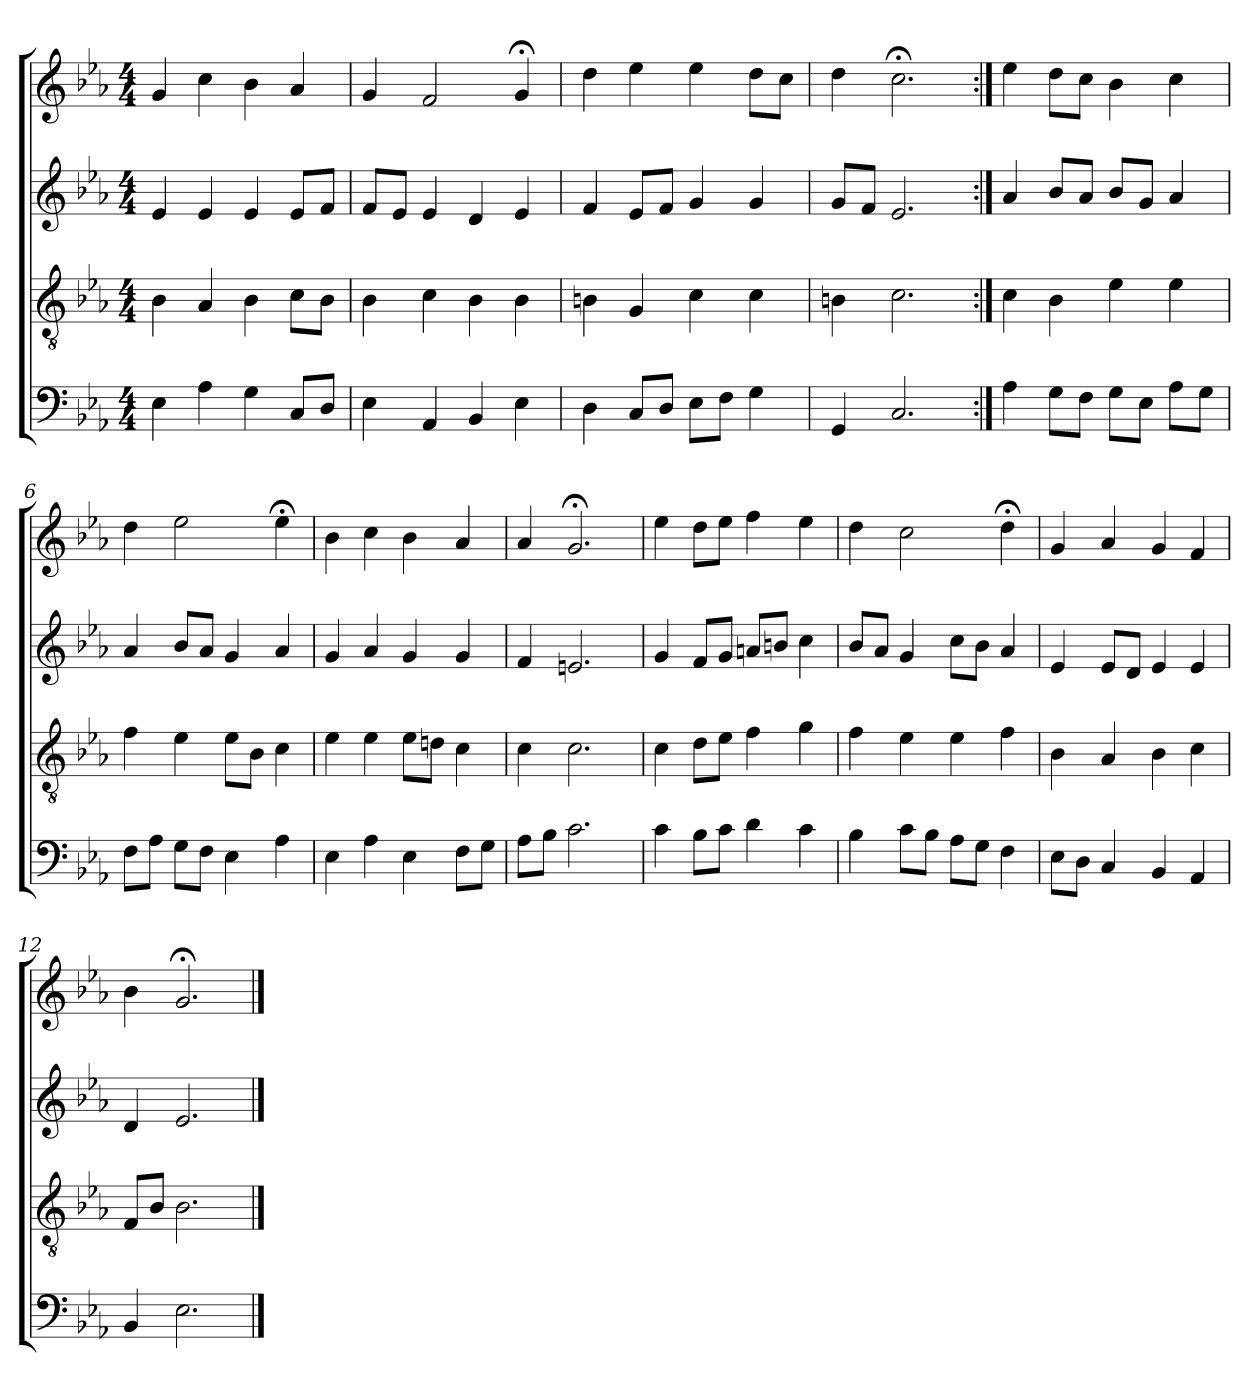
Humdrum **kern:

**kern	**kern	**kern	**kern
*part4	*part3	*part2	*part1
*staff4	*staff3	*staff2	*staff1
*clefF4	*clefGv2	*clefG2	*clefG2
*k[b-e-a-]	*k[b-e-a-]	*k[b-e-a-]	*k[b-e-a-]
*M4/4	*M4/4	*M4/4	*M4/4
=1	=1	=1	=1
4E-\	4B-\	4e-/	4g/
4A-\	4A-/	4e-/	4cc\
4G\	4B-\	4e-/	4b-\
8C/L	8c\L	8e-/L	4a-/
8D/J	8B-\J	8f/J	.
=2	=2	=2	=2
4E-\	4B-\	8f/L	4g/
.	.	8e-/J	.
4AA-/	4c\	4e-/	2f/
4BB-/	4B-\	4d/	.
4E-\	4B-\	4e-/	4g;/
=3	=3	=3	=3
4D\	4Bn\	4f/	4dd\
8C/L	4G/	8e-/L	4ee-\
8D/J	.	8f/J	.
8E-\L	4c\	4g/	4ee-\
8F\J	.	.	.
4G\	4c\	4g/	8dd\L
.	.	.	8cc\J
=4	=4	=4	=4
4GG/	4Bn\	8g/L	4dd\
.	.	8f/J	.
2.C/	2.c\	2.e-/	2.cc;\
=5:|!	=5:|!	=5:|!	=5:|!
4A-\	4c\	4a-/	4ee-\
8G\L	4B-\	8b-/L	8dd\L
8F\J	.	8a-/J	8cc\J
8G\L	4e-\	8b-/L	4b-\
8E-\J	.	8g/J	.
8A-\L	4e-\	4a-/	4cc\
8G\J	.	.	.
=6	=6	=6	=6
8F\L	4f\	4a-/	4dd\
8A-\J	.	.	.
8G\L	4e-\	8b-/L	2ee-\
8F\J	.	8a-/J	.
4E-\	8e-\L	4g/	.
.	8B-\J	.	.
4A-\	4c\	4a-/	4ee-;\
=7	=7	=7	=7
4E-\	4e-\	4g/	4b-\
4A-\	4e-\	4a-/	4cc\
4E-\	8e-\L	4g/	4b-\
.	8dn\J	.	.
8F\L	4c\	4g/	4a-/
8G\J	.	.	.
!!LO:LB:g=z
=8	=8	=8	=8
8A-\L	4c\	4f/	4a-/
8B-\J	.	.	.
2.c\	2.c\	2.en/	2.g;/
=9	=9	=9	=9
4c\	4c\	4g/	4ee-\
8B-\L	8d\L	8f/L	8dd\L
8c\J	8e-\J	8g/J	8ee-\J
4d\	4f\	8an/L	4ff\
.	.	8bn/J	.
4c\	4g\	4cc\	4ee-\
=10	=10	=10	=10
4B-\	4f\	8b-/L	4dd\
.	.	8a-/J	.
8c\L	4e-\	4g/	2cc\
8B-\J	.	.	.
8A-\L	4e-\	8cc\L	.
8G\J	.	8b-\J	.
4F\	4f\	4a-/	4dd;\
=11	=11	=11	=11
8E-\L	4B-\	4e-/	4g/
8D\J	.	.	.
4C/	4A-/	8e-/L	4a-/
.	.	8d/J	.
4BB-/	4B-\	4e-/	4g/
4AA-/	4c\	4e-/	4f/
=12	=12	=12	=12
4BB-/	8F/L	4d/	4b-\
.	8B-/J	.	.
2.E-\	2.B-\	2.e-/	2.g;/
==	==	==	==
*-	*-	*-	*-
